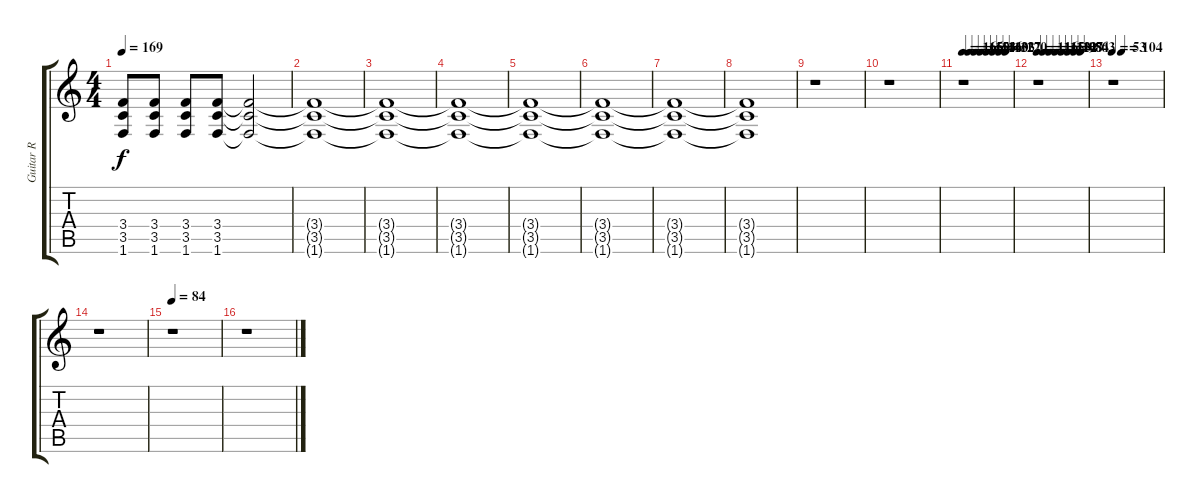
\track ("Guitar R" "Guitar R") {instrument distortionguitar}
\staff {score tabs}
\tuning (E4 B3 G3 D3 A2 E2) {hide}
\ts (4 4)
\tempo 169
\clef g2
\ks c
(3.4 3.5 1.6).8{dy f} (3.4 3.5 1.6).8 (3.4 3.5 1.6).8 (3.4 3.5 1.6).8 (3.4{t} 3.5{t} 1.6{t}).2 |
(3.4{t} 3.5{t} 1.6{t}).1 |
(3.4{t} 3.5{t} 1.6{t}).1 |
(3.4{t} 3.5{t} 1.6{t}).1 |
(3.4{t} 3.5{t} 1.6{t}).1 |
(3.4{t} 3.5{t} 1.6{t}).1 |
(3.4{t} 3.5{t} 1.6{t}).1 |
(3.4{t} 3.5{t} 1.6{t}).1 |
r.1 |
r.1 |
\tempo 166
\tempo (159 0.125)
\tempo (153 0.25)
\tempo (146 0.375)
\tempo (140 0.5)
\tempo (133 0.625)
\tempo (127 0.75)
\tempo (120 0.875)
r.1 |
\tempo 116
\tempo (115 0.125)
\tempo (113 0.25)
\tempo (112 0.375)
\tempo (107 0.5)
\tempo (98 0.625)
\tempo (84 0.75)
\tempo (63 0.875)
r.1 |
\tempo 53
\tempo (104 0.1875)
r.1 |
r.1 |
\tempo 84
r.1 |
r.1
